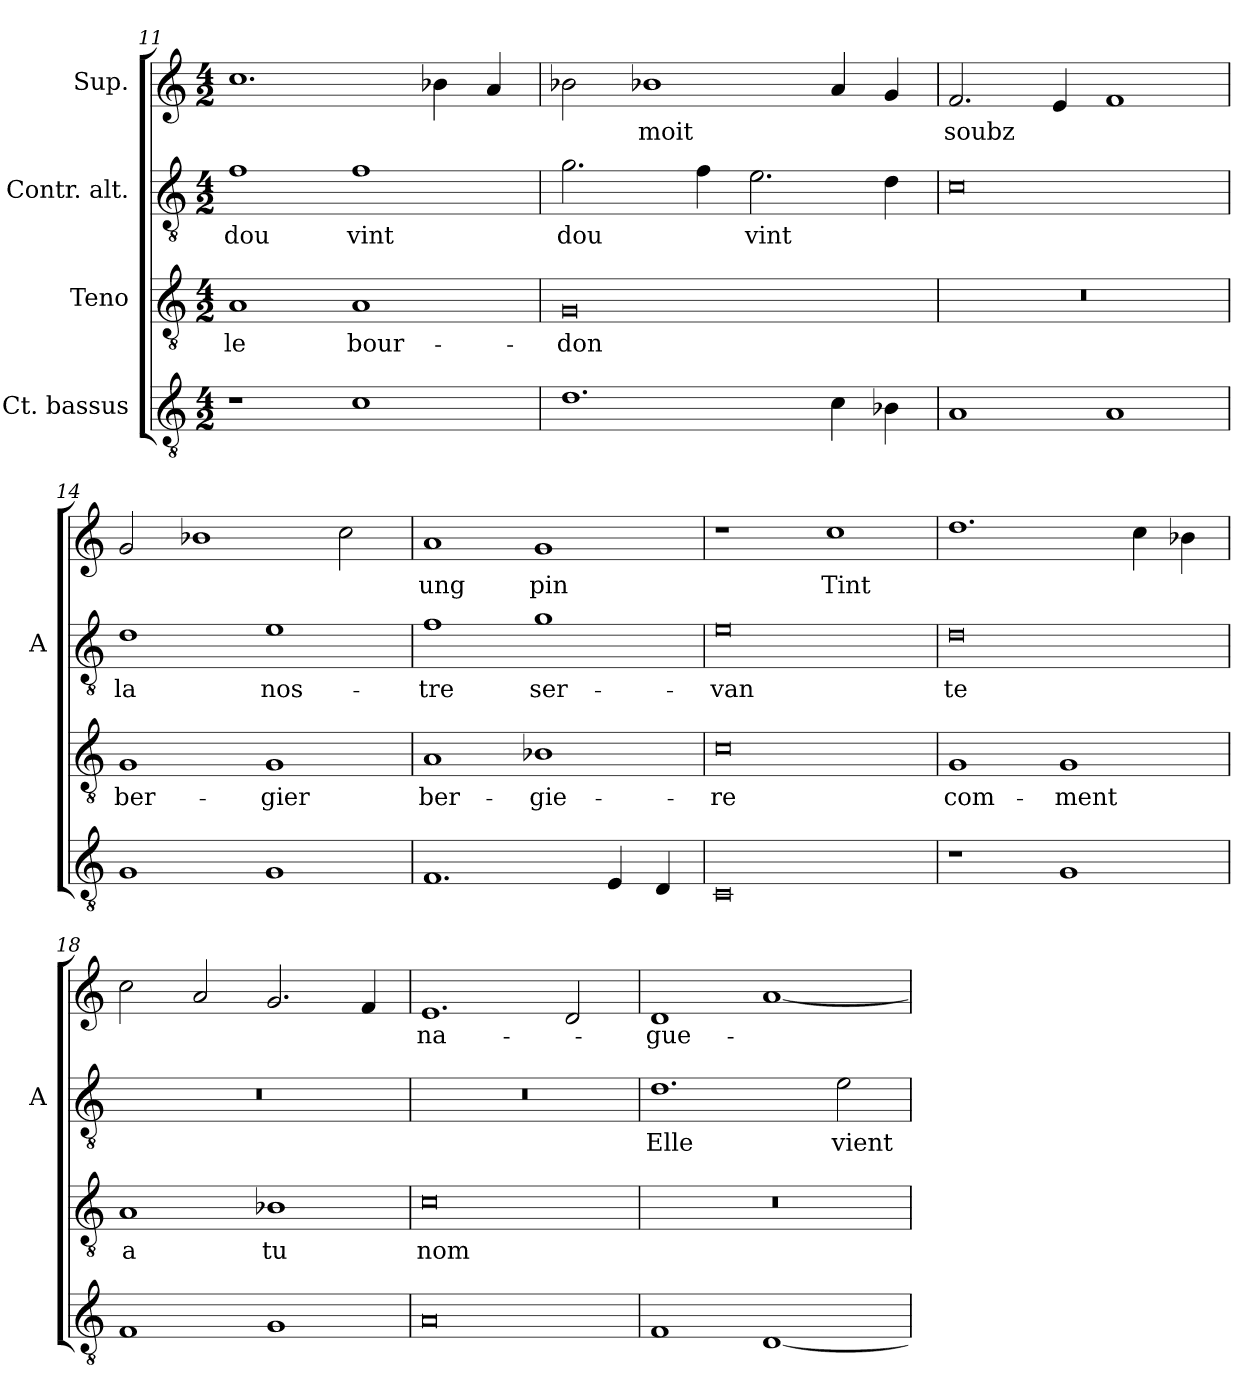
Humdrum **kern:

**kern	**kern	**text	**kern	**text	**kern	**text
*part4	*part3	*part3	*part2	*part2	*part1	*part1
*staff4	*staff3	*staff3	*staff2	*staff2	*staff1	*staff1
*I"Ct. bassus	*I"Teno	*	*I"Contr. alt.	*	*I"Sup.	*
*	*	*	*I'A	*	*	*
*clefGv2	*clefGv2	*	*clefGv2	*	*clefG2	*
*M4/2	*M4/2	*	*M4/2	*	*M4/2	*
=11	=11	=11	=11	=11	=11	=11
1r	1A	-le	1f	-dou	1.cc	.
1c	1A	bour-	1f	-vint	.	.
.	.	.	.	.	4b-X	.
.	.	.	.	.	4a	.
=12	=12	=12	=12	=12	=12	=12
1.d	0G	-don	2.g	-dou	2b-X	.
.	.	.	.	.	1b-X	-moit
.	.	.	4f	.	.	.
.	.	.	2.e	-vint	.	.
4c	.	.	.	.	4a	.
4B-X	.	.	4d	.	4g	.
=13	=13	=13	=13	=13	=13	=13
1A	0r	.	0c	.	2.f	-soubz
.	.	.	.	.	4e	.
1A	.	.	.	.	1f	.
=14	=14	=14	=14	=14	=14	=14
1G	1G	ber-	1d	-la	2g	.
.	.	.	.	.	1b-X	.
1G	1G	-gier	1e	nos-	.	.
.	.	.	.	.	2cc	.
=15	=15	=15	=15	=15	=15	=15
1.F	1A	ber-	1f	-tre	1a	-ung
.	1B-X	-gie-	1g	ser-	1g	-pin
4E	.	.	.	.	.	.
4D	.	.	.	.	.	.
=16	=16	=16	=16	=16	=16	=16
0C	0c	-re	0e	-van	1r	.
.	.	.	.	.	1cc	-Tint
=17	=17	=17	=17	=17	=17	=17
1r	1G	com-	0d	-te	1.dd	.
1G	1G	-ment	.	.	.	.
.	.	.	.	.	4cc	.
.	.	.	.	.	4b-X	.
=18	=18	=18	=18	=18	=18	=18
1F	1A	-a	0r	.	2cc	.
.	.	.	.	.	2a	.
1G	1B-X	-tu	.	.	2.g	.
.	.	.	.	.	4f	.
=19	=19	=19	=19	=19	=19	=19
0A	0c	-nom	0r	.	1.e	na-
.	.	.	.	.	2d	.
=20	=20	=20	=20	=20	=20	=20
1F	0r	.	1.d	-Elle	1d	-gue-
[1D	.	.	.	.	[1a	.
.	.	.	2e	-vient	.	.
=	=	=	=	=	=	=
*-	*-	*-	*-	*-	*-	*-
